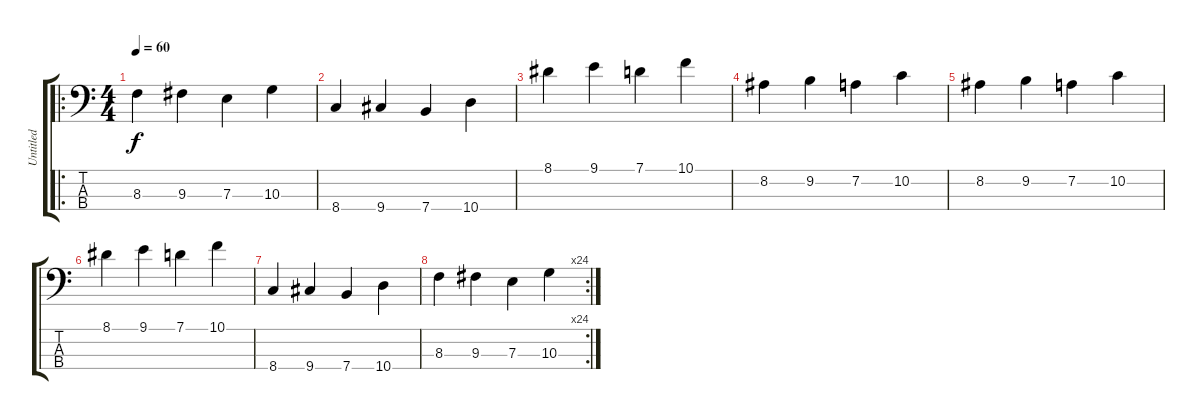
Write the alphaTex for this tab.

\track ("Untitled" "Untitled") {instrument electricbassfinger}
\staff {score tabs}
\tuning (G2 D2 A1 E1) {hide}
\ro
\ts (4 4)
\tempo 60
\clef f4
\ks c
8.3.4{dy f instrument electricbassfinger} 9.3.4 7.3.4 10.3.4 |
8.4.4 9.4.4 7.4.4 10.4.4 |
8.1.4 9.1.4 7.1.4 10.1.4 |
8.2.4 9.2.4 7.2.4 10.2.4 |
8.2.4 9.2.4 7.2.4 10.2.4 |
8.1.4 9.1.4 7.1.4 10.1.4 |
8.4.4 9.4.4 7.4.4 10.4.4 |
\rc 24
8.3.4 9.3.4 7.3.4 10.3.4
